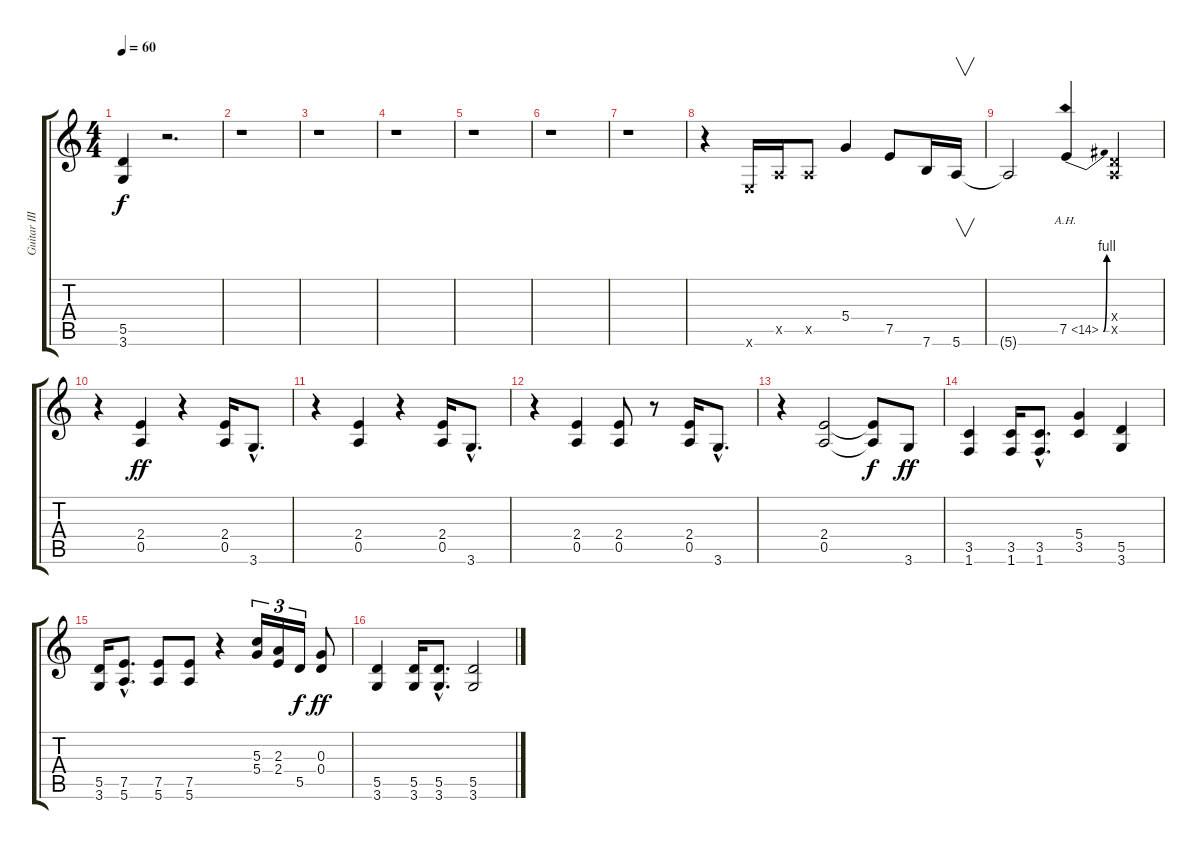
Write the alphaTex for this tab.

\track ("Guitar III" "Guitar III") {instrument distortionguitar}
\staff {score tabs}
\tuning (E4 B3 G3 D3 A2 E2) {hide}
\ts (4 4)
\tempo 60
\clef g2
\ks c
(5.5{t} 3.6{t}).4{dy f} r.2{d} |
r.1 |
r.1 |
r.1 |
r.1 |
r.1 |
r.1 |
r.4 0.6{x}.16 0.5{x}.16 0.5{x}.8 5.4.4 7.5.8 7.6.16 5.6.16{v} |
5.6{t}.2 7.5{be (bend 0 0 60 4) ah 7}.4 (0.4{x} 0.5{x}).4 |
r.4 (2.4 0.5).4{dy ff} r.4 (2.4 0.5).16 3.6{hac}.8{d} |
r.4 (2.4 0.5).4 r.4 (2.4 0.5).16 3.6{hac}.8{d} |
r.4 (2.4 0.5).4 (2.4 0.5).8 r.8 (2.4 0.5).16 3.6{hac}.8{d} |
r.4 (2.4 0.5).2 (2.4{t} 0.5{t}).8{dy f} 3.6.8{dy ff} |
(3.5 1.6).4 (3.5 1.6).16 (3.5{hac} 1.6{hac}).8{d} (5.4 3.5).4 (5.5 3.6).4 |
(5.5 3.6).16 (7.5{hac} 5.6{hac}).8{d} (7.5 5.6).8 (7.5 5.6).8 r.4 (5.3 5.4).16{tu (3 2)} (2.3 2.4).16{tu (3 2)} 5.5.16{tu (3 2) dy f} (0.3 0.4).8{dy ff} |
(5.5 3.6).4 (5.5 3.6).16 (5.5{hac} 3.6{hac}).8{d} (5.5 3.6).2
